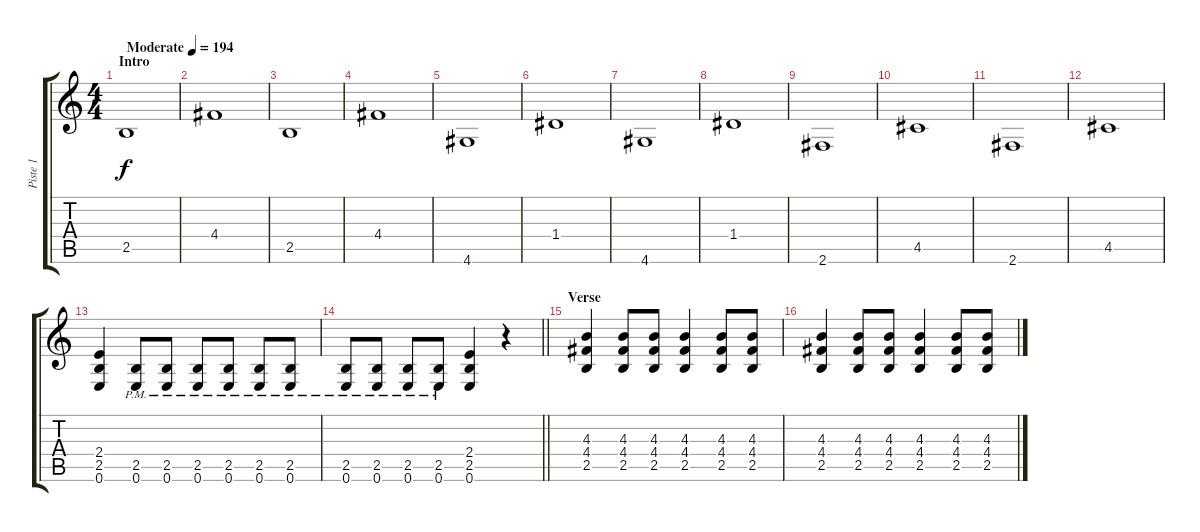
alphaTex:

\track ("Piste 1" "Piste 1") {instrument distortionguitar}
\staff {score tabs}
\tuning (E4 B3 G3 D3 A2 E2) {hide}
\ts (4 4)
\section ("" "Intro")
\tempo (194 "Moderate")
\clef g2
\ks c
2.5.1{dy f instrument distortionguitar} |
4.4.1 |
2.5.1 |
4.4.1 |
4.6.1 |
1.4.1 |
4.6.1 |
1.4.1 |
2.6.1 |
4.5.1 |
2.6.1 |
4.5.1 |
(2.4 2.5 0.6).4{volume 11 balance 8} (2.5{pm} 0.6{pm}).8 (2.5{pm} 0.6{pm}).8 (2.5{pm} 0.6{pm}).8 (2.5{pm} 0.6{pm}).8 (2.5{pm} 0.6{pm}).8 (2.5{pm} 0.6{pm}).8 |
\barLineRight lightlight
(2.5{pm} 0.6{pm}).8 (2.5{pm} 0.6{pm}).8 (2.5{pm} 0.6{pm}).8 (2.5{pm} 0.6{pm}).8 (2.4 2.5 0.6).4 r.4 |
\section ("" "Verse")
(4.3 4.4 2.5).4 (4.3 4.4 2.5).8 (4.3 4.4 2.5).8 (4.3 4.4 2.5).4 (4.3 4.4 2.5).8 (4.3 4.4 2.5).8 |
(4.3 4.4 2.5).4 (4.3 4.4 2.5).8 (4.3 4.4 2.5).8 (4.3 4.4 2.5).4 (4.3 4.4 2.5).8 (4.3 4.4 2.5).8
